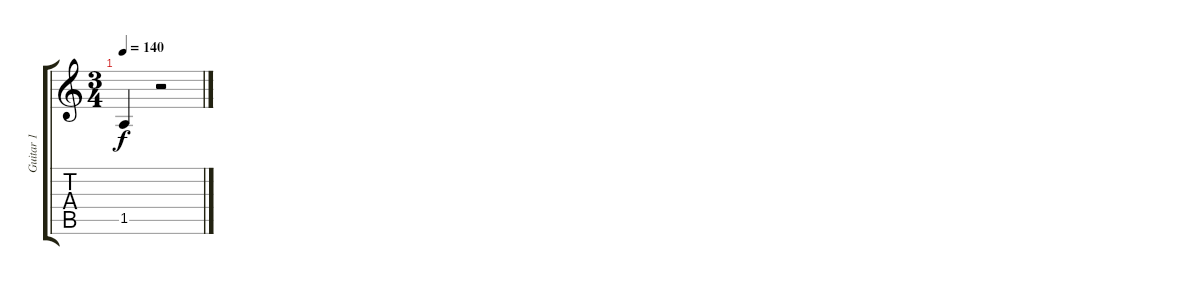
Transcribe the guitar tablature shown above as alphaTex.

\track ("Guitar 1" "Guitar 1") {instrument distortionguitar}
\staff {score tabs}
\tuning (Eb4 Bb3 Gb3 Db3 Ab2 Eb2) {hide}
\ts (3 4)
\tempo 140
\clef g2
\ks c
1.5{t}.4{dy f} r.2
